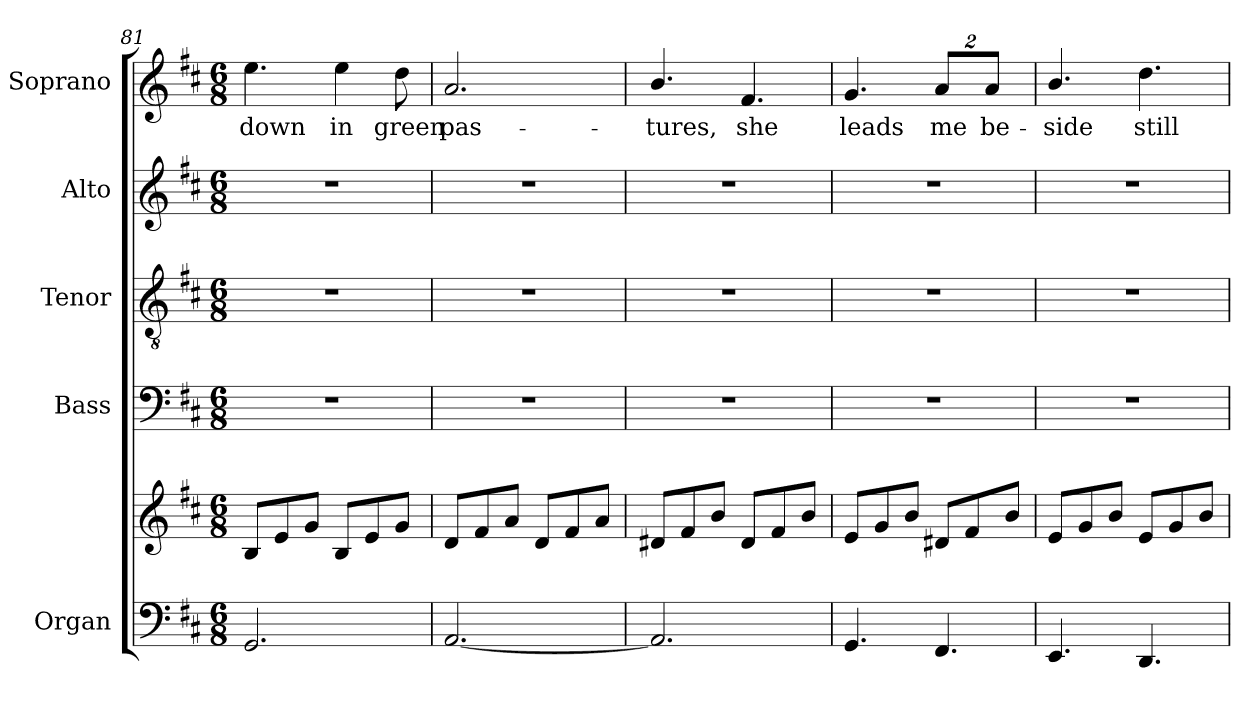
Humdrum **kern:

**kern	**kern	**kern	**kern	**kern	**kern	**text
*part5	*part5	*part4	*part3	*part2	*part1	*part1
*staff6	*staff5	*staff4	*staff3	*staff2	*staff1	*staff1
*I"Organ	*	*I"Bass	*I"Tenor	*I"Alto	*I"Soprano	*
*I'Org.	*	*I'B.	*I'T.	*I'A.	*I'S.	*
*clefF4	*clefG2	*clefF4	*clefGv2	*clefG2	*clefG2	*
*	*	*	*ITrd7c12	*	*	*
*k[f#c#]	*k[f#c#]	*k[f#c#]	*k[f#c#]	*k[f#c#]	*k[f#c#]	*
*D:	*D:	*D:	*D:	*D:	*D:	*
*M6/8	*M6/8	*M6/8	*M6/8	*M6/8	*M6/8	*
=81	=81	=81	=81	=81	=81	=81
!	!	!LO:N:vis=1	!LO:N:vis=1	!LO:N:vis=1	!	!
!	!	!	!	!	!	!LO:LY:b:color=#000000
2.GGi/	8Bi/L	2.r	2.r	2.r	4.eei\	down
.	8ei/	.	.	.	.	.
.	8gi/J	.	.	.	.	.
!	!	!	!	!	!	!LO:LY:b:color=#000000
.	8Bi/L	.	.	.	4eei\	in
.	8ei/	.	.	.	.	.
!	!	!	!	!	!	!LO:LY:b:color=#000000
.	8gi/J	.	.	.	8ddi\	green
!!LO:LB:g=z
=82	=82	=82	=82	=82	=82	=82
!	!	!LO:N:vis=1	!LO:N:vis=1	!LO:N:vis=1	!	!
!	!	!	!	!	!	!LO:LY:b:color=#000000
[2.AAi/	8di/L	2.r	2.r	2.r	2.ai/	pas-
.	8f#i/	.	.	.	.	.
.	8ai/J	.	.	.	.	.
.	8di/L	.	.	.	.	.
.	8f#i/	.	.	.	.	.
.	8ai/J	.	.	.	.	.
=83	=83	=83	=83	=83	=83	=83
!	!	!LO:N:vis=1	!LO:N:vis=1	!LO:N:vis=1	!	!
!	!	!	!	!	!	!LO:LY:b:color=#000000
2.AAi/]	8d#Xi/L	2.r	2.r	2.r	4.bi/	-tures,
.	8f#i/	.	.	.	.	.
.	8bi/J	.	.	.	.	.
!	!	!	!	!	!	!LO:LY:b:color=#000000
.	8d#i/L	.	.	.	4.f#i/	she
.	8f#i/	.	.	.	.	.
.	8bi/J	.	.	.	.	.
=84	=84	=84	=84	=84	=84	=84
!	!	!LO:N:vis=1	!LO:N:vis=1	!LO:N:vis=1	!	!
!	!	!	!	!	!	!LO:LY:b:color=#000000
4.GGi/	8ei/L	2.r	2.r	2.r	4.gi/	leads
.	8gi/	.	.	.	.	.
.	8bi/J	.	.	.	.	.
*	*	*	*	*	*Xbrackettup	*
!	!	!	!	!	!	!LO:LY:b:color=#000000
4.FF#i/	8d#Xi/L	.	.	.	16%3ai/L	me
.	8f#i/	.	.	.	.	.
!	!	!	!	!	!	!LO:LY:b:color=#000000
.	.	.	.	.	16%3ai/J	be-
.	8bi/J	.	.	.	.	.
=85	=85	=85	=85	=85	=85	=85
!	!	!LO:N:vis=1	!LO:N:vis=1	!LO:N:vis=1	!	!
!	!	!	!	!	!	!LO:LY:b:color=#000000
4.EEi/	8ei/L	2.r	2.r	2.r	4.bi/	-side
.	8gi/	.	.	.	.	.
.	8bi/J	.	.	.	.	.
!	!	!	!	!	!	!LO:LY:b:color=#000000
4.DDi/	8ei/L	.	.	.	4.ddi\	still
.	8gi/	.	.	.	.	.
.	8bi/J	.	.	.	.	.
=	=	=	=	=	=	=
*-	*-	*-	*-	*-	*-	*-
